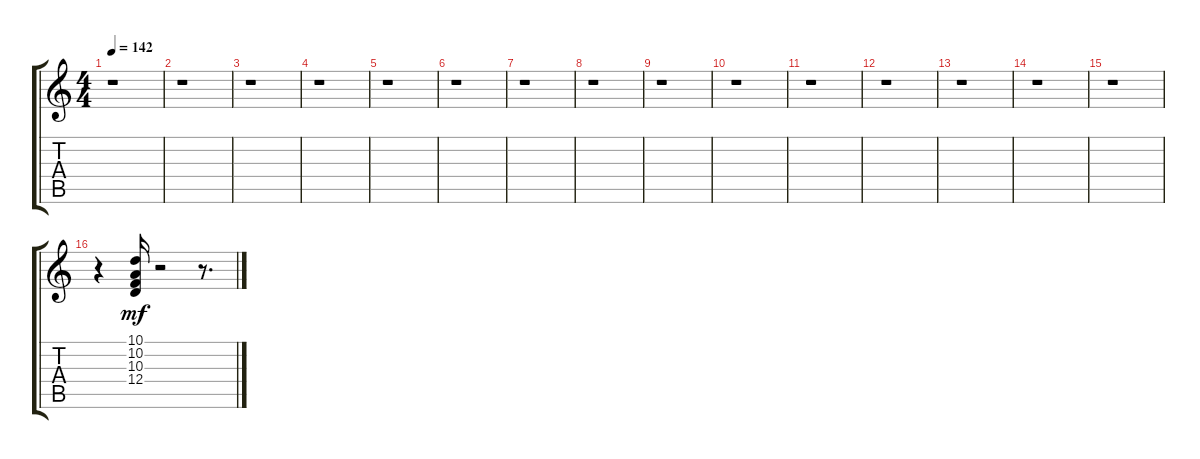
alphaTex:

\track "" {instrument orchestrahit}
\staff {score tabs}
\tuning (E4 B3 G3 D3 A2 E2) {hide}
\ts (4 4)
\tempo 142
\clef g2
\ks c
r.1{dy ff} |
r.1 |
r.1 |
r.1 |
r.1 |
r.1 |
r.1 |
r.1 |
r.1 |
r.1 |
r.1 |
r.1 |
r.1 |
r.1 |
r.1 |
r.4 (10.1 10.2 10.3 12.4).16{dy mf} r.2 r.8{d}
